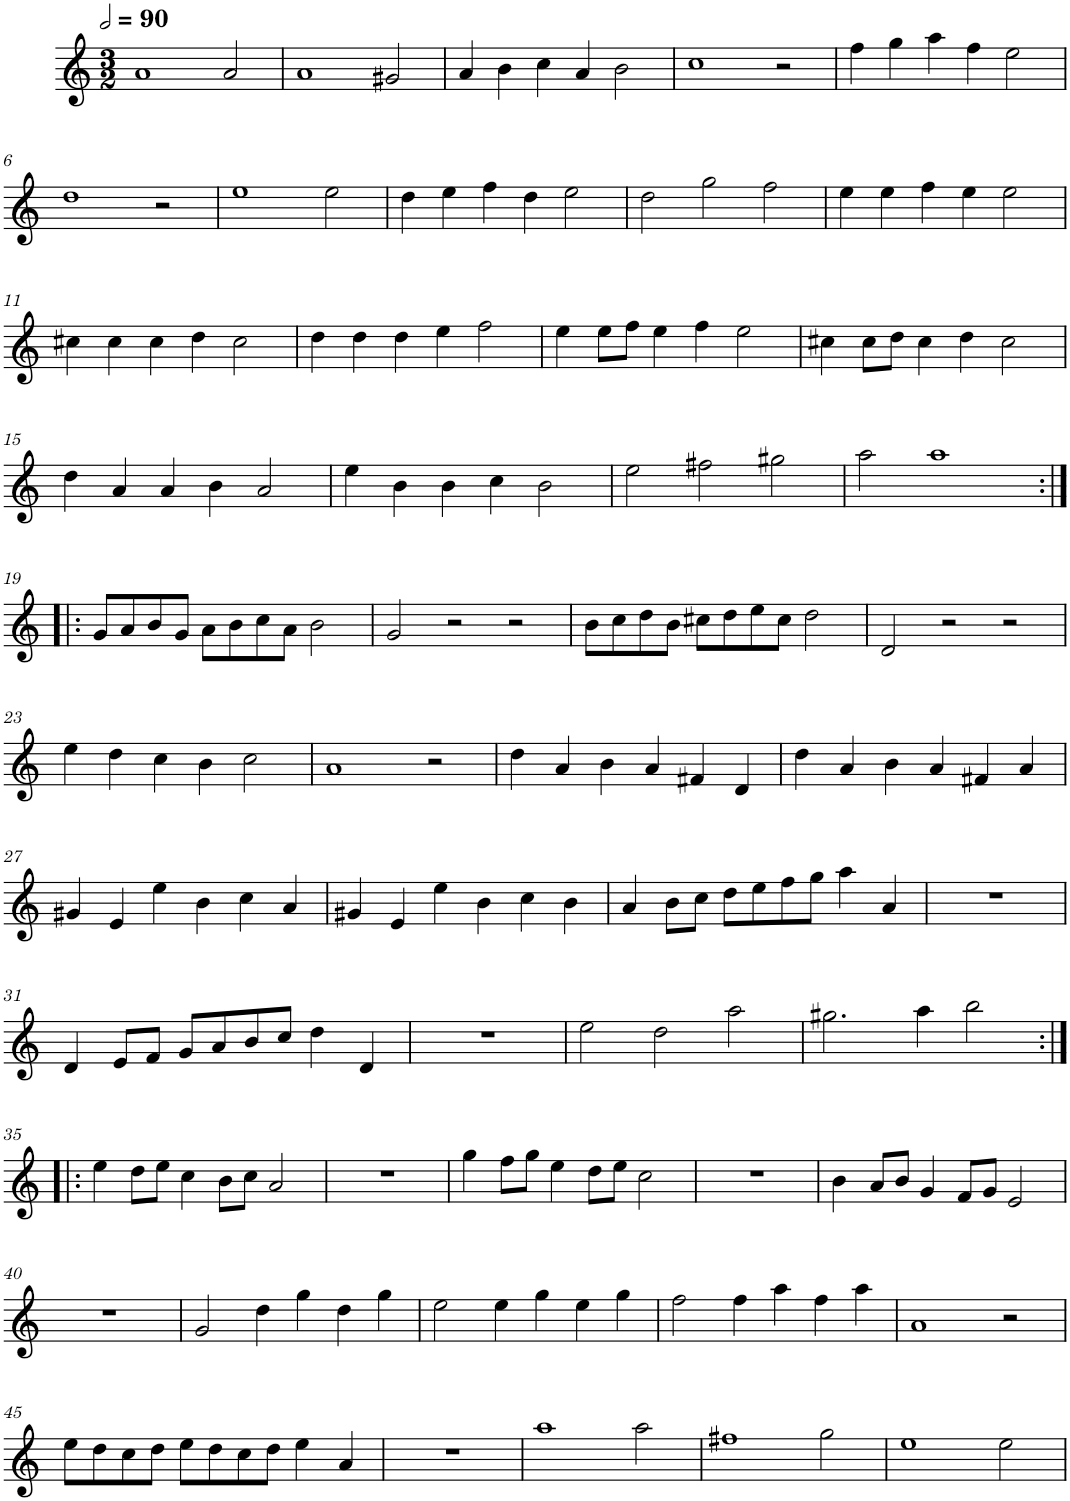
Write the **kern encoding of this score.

**kern
*part1
*staff1
*I"Cinq parties
*clefG2
*k[]
*M3/2
*MM180
=1
1a
2a/
=2
1a
2g#X/
=3
4a/
4b\
4cc\
4a/
2b\
=4
1cc
2r
=5
4ff\
4gg\
4aa\
4ff\
2ee\
!!LO:LB:g=z
=6
1dd
2r
=7
1ee
2ee\
=8
4dd\
4ee\
4ff\
4dd\
2ee\
=9
2dd\
2gg\
2ff\
=10
4ee\
4ee\
4ff\
4ee\
2ee\
!!LO:LB:g=z
=11
4cc#X\
4cc#\
4cc#\
4dd\
2cc#\
=12
4dd\
4dd\
4dd\
4ee\
2ff\
=13
4ee\
8ee\L
8ff\J
4ee\
4ff\
2ee\
=14
4cc#X\
8cc#\L
8dd\J
4cc#\
4dd\
2cc#\
!!LO:LB:g=z
=15
4dd\
4a/
4a/
4b\
2a/
=16
4ee\
4b\
4b\
4cc\
2b\
=17
2ee\
2ff#X\
2gg#X\
=18
2aa\
1aa
!!LO:LB:g=z
=19:|!|:
8g/L
8a/
8b/
8g/J
8a\L
8b\
8cc\
8a\J
2b\
=20
2g/
2r
2r
=21
8b\L
8cc\
8dd\
8b\J
8cc#X\L
8dd\
8ee\
8cc#\J
2dd\
=22
2d/
2r
2r
!!LO:LB:g=z
=23
4ee\
4dd\
4cc\
4b\
2cc\
=24
1a
2r
=25
4dd\
4a/
4b\
4a/
4f#X/
4d/
=26
4dd\
4a/
4b\
4a/
4f#X/
4a/
!!LO:LB:g=z
=27
4g#X/
4e/
4ee\
4b\
4cc\
4a/
=28
4g#X/
4e/
4ee\
4b\
4cc\
4b\
=29
4a/
8b\L
8cc\J
8dd\L
8ee\
8ff\
8gg\J
4aa\
4a/
=30
1.r
!!LO:LB:g=z
=31
4d/
8e/L
8f/J
8g/L
8a/
8b/
8cc/J
4dd\
4d/
=32
1.r
=33
2ee\
2dd\
2aa\
=34
2.gg#X\
4aa\
2bb\
!!LO:LB:g=z
=35:|!|:
4ee\
8dd\L
8ee\J
4cc\
8b\L
8cc\J
2a/
=36
1.r
=37
4gg\
8ff\L
8gg\J
4ee\
8dd\L
8ee\J
2cc\
=38
1.r
=39
4b\
8a/L
8b/J
4g/
8f/L
8g/J
2e/
!!LO:LB:g=z
=40
1.r
=41
2g/
4dd\
4gg\
4dd\
4gg\
=42
2ee\
4ee\
4gg\
4ee\
4gg\
=43
2ff\
4ff\
4aa\
4ff\
4aa\
=44
1a
2r
!!LO:LB:g=z
=45
8ee\L
8dd\
8cc\
8dd\J
8ee\L
8dd\
8cc\
8dd\J
4ee\
4a/
=46
1.r
=47
1aa
2aa\
=48
1ff#X
2gg\
=49
1ee
2ee\
=
*-
